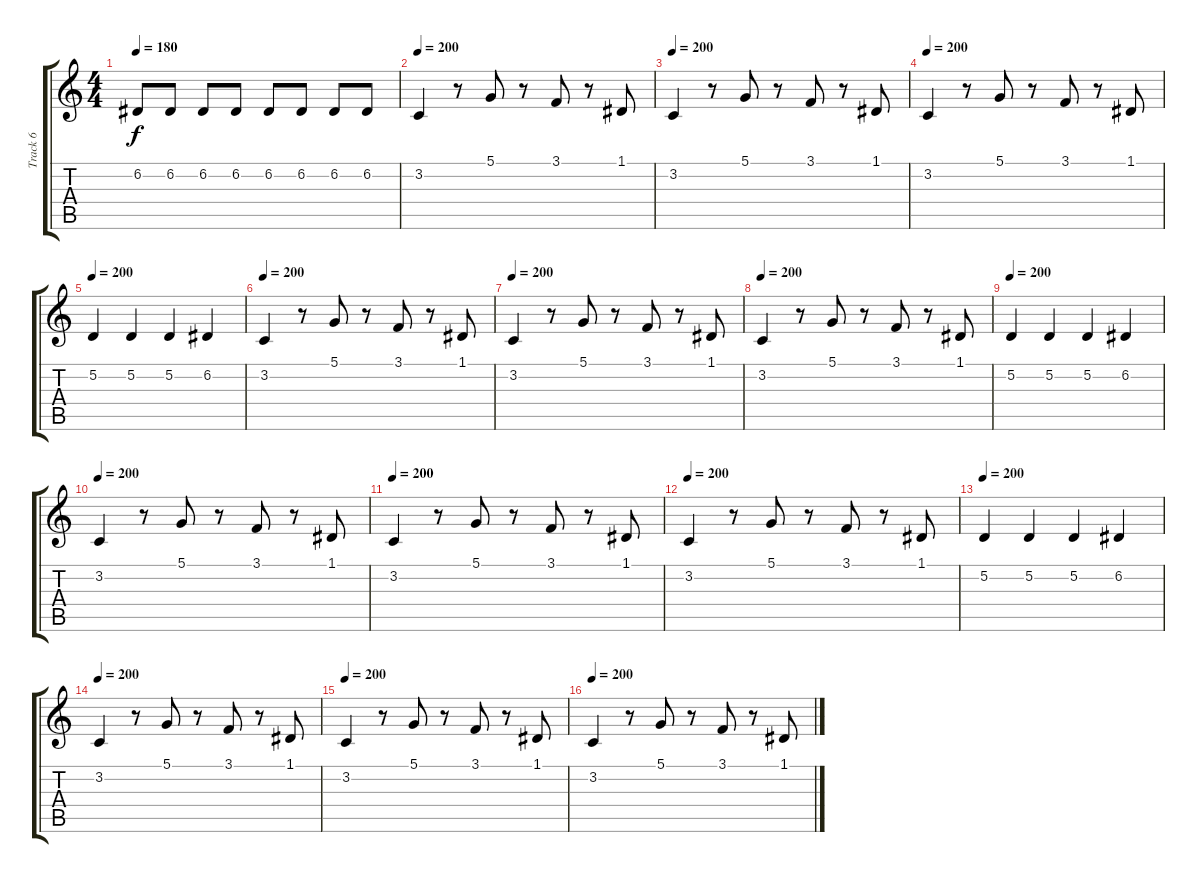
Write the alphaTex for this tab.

\track ("Track 6" "Track 6") {instrument lead1square}
\staff {score tabs}
\tuning (D4 A3 F3 C3 G2 C2) {hide}
\ts (4 4)
\tempo 180
\clef g2
\ks c
6.2.8{dy f} 6.2.8 6.2.8 6.2.8 6.2.8 6.2.8 6.2.8 6.2.8 |
\tempo 200
3.2.4 r.8 5.1.8 r.8 3.1.8 r.8 1.1.8 |
\tempo 200
3.2.4 r.8 5.1.8 r.8 3.1.8 r.8 1.1.8 |
\tempo 200
3.2.4 r.8 5.1.8 r.8 3.1.8 r.8 1.1.8 |
\tempo 200
5.2.4 5.2.4 5.2.4 6.2.4 |
\tempo 200
3.2.4 r.8 5.1.8 r.8 3.1.8 r.8 1.1.8 |
\tempo 200
3.2.4 r.8 5.1.8 r.8 3.1.8 r.8 1.1.8 |
\tempo 200
3.2.4 r.8 5.1.8 r.8 3.1.8 r.8 1.1.8 |
\tempo 200
5.2.4 5.2.4 5.2.4 6.2.4 |
\tempo 200
3.2.4 r.8 5.1.8 r.8 3.1.8 r.8 1.1.8 |
\tempo 200
3.2.4 r.8 5.1.8 r.8 3.1.8 r.8 1.1.8 |
\tempo 200
3.2.4 r.8 5.1.8 r.8 3.1.8 r.8 1.1.8 |
\tempo 200
5.2.4 5.2.4 5.2.4 6.2.4 |
\tempo 200
3.2.4 r.8 5.1.8 r.8 3.1.8 r.8 1.1.8 |
\tempo 200
3.2.4 r.8 5.1.8 r.8 3.1.8 r.8 1.1.8 |
\tempo 200
3.2.4 r.8 5.1.8 r.8 3.1.8 r.8 1.1.8
